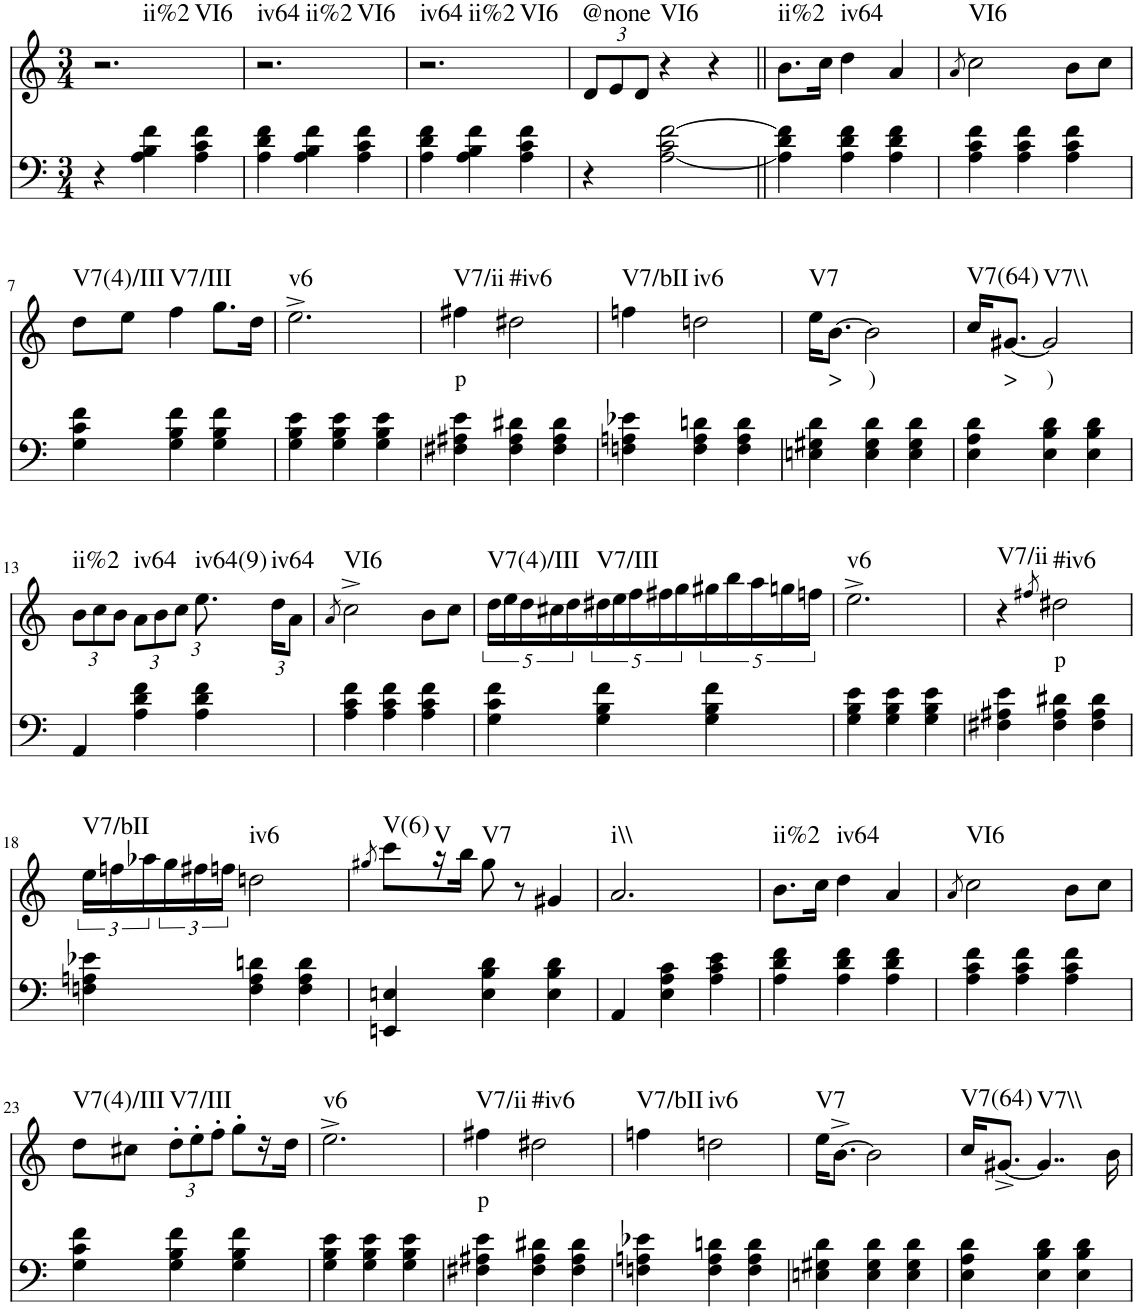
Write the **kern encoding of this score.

**kern	**kern	**text	**harte
*part2	*part1	*part1	*part1
*staff2	*staff1	*staff1	*
*I"Piano	*I"Piano	*	*
*I'Pno	*I'Pno	*	*
*clefF4	*clefG2	*	*
*k[]	*k[]	*	*
*M3/4	*M3/4	*	*
=1	=1	=1	=1
!	!	!	!LO:H:n=1:kt=ii%2
!	!	!	!LO:H:n=2:kt=VI6
4r	2.r	.	N N
4A\ 4B\ 4f\	.	.	.
4A\ 4c\ 4f\	.	.	.
=2	=2	=2	=2
!	!	!	!LO:H:n=1:kt=iv64
!	!	!	!LO:H:n=2:kt=ii%2
!	!	!	!LO:H:n=3:kt=VI6
4A\ 4d\ 4f\	2.r	.	N N N
4A\ 4B\ 4f\	.	.	.
4A\ 4c\ 4f\	.	.	.
=3	=3	=3	=3
!	!	!	!LO:H:n=1:kt=iv64
!	!	!	!LO:H:n=2:kt=ii%2
!	!	!	!LO:H:n=3:kt=VI6
4A\ 4d\ 4f\	2.r	.	N N N
4A\ 4B\ 4f\	.	.	.
4A\ 4c\ 4f\	.	.	.
=4	=4	=4	=4
*	*Xbrackettup	*	*
!	!	!	!LO:H:kt=@none
4r	12d/L	.	N
.	12e/	.	.
.	12d/J	.	.
!	!	!	!LO:H:kt=VI6
[2A\ 2c\ [2f\	4r	.	N
.	4r	.	.
=5||	=5||	=5||	=5||
!	!	!	!LO:H:kt=ii%2
4A\] 4d\ 4f\]	8.b\L	.	N
.	16cc\Jk	.	.
!	!	!	!LO:H:kt=iv64
4A\ 4d\ 4f\	4dd\	.	N
4A\ 4d\ 4f\	4a/	.	.
=6	=6	=6	=6
.	8qa/	.	.
!	!	!	!LO:H:kt=VI6
4A\ 4c\ 4f\	2cc\	.	N
4A\ 4c\ 4f\	.	.	.
4A\ 4c\ 4f\	8b\L	.	.
.	8cc\J	.	.
!!LO:LB:g=z
=7	=7	=7	=7
!	!	!	!LO:H:kt=V7(4)/III
4G\ 4c\ 4f\	8dd\L	.	N
.	8ee\J	.	.
!	!	!	!LO:H:kt=V7/III
4G\ 4B\ 4f\	4ff\	.	N
4G\ 4B\ 4f\	8.gg\L	.	.
.	16dd\Jk	.	.
=8	=8	=8	=8
!	!	!	!LO:H:kt=v6
4G\ 4B\ 4e\	2.ee^\	.	N
4G\ 4B\ 4e\	.	.	.
4G\ 4B\ 4e\	.	.	.
=9	=9	=9	=9
!	!	!LO:LY:b	!LO:H:kt=V7/ii
4F#X\ 4A#X\ 4e\	4ff#X\	p	N
!	!	!	!LO:H:kt=#iv6
4F#\ 4A#\ 4d#X\	2dd#X\	.	N
4F#\ 4A#\ 4d#\	.	.	.
=10	=10	=10	=10
!	!	!	!LO:H:kt=V7/bII
4Fn\ 4An\ 4e-X\	4ffn\	.	N
!	!	!	!LO:H:kt=iv6
4F\ 4A\ 4dn\	2ddn\	.	N
4F\ 4A\ 4d\	.	.	.
=11	=11	=11	=11
!	!	!	!LO:H:kt=V7
4En\ 4G#X\ 4d\	16ee\KL	.	N
!	!	!LO:LY:b	!
.	[8.b\J	>	.
!	!	!LO:LY:b	!
4E\ 4G#\ 4d\	2b\]	)	.
4E\ 4G#\ 4d\	.	.	.
=12	=12	=12	=12
!	!	!	!LO:H:kt=V7(64)
4E\ 4A\ 4d\	16cc/KL	.	N
!	!	!LO:LY:b	!
.	[8.g#X/J	>	.
!	!	!LO:LY:b	!LO:H:kt=V7\\
4E\ 4B\ 4d\	2g#/]	)	N
4E\ 4B\ 4d\	.	.	.
!!LO:LB:g=z
=13	=13	=13	=13
!	!	!	!LO:H:kt=ii%2
4AA/	12b\L	.	N
.	12cc\	.	.
.	12b\J	.	.
!	!	!	!LO:H:kt=iv64
4A\ 4d\ 4f\	12a\L	.	N
.	12b\	.	.
.	12cc\J	.	.
!	!	!	!LO:H:kt=iv64(9)
4A\ 4d\ 4f\	12.ee\	.	N
!	!	!	!LO:H:kt=iv64
.	24dd\KL	.	N
.	12a\J	.	.
=14	=14	=14	=14
.	8qa/	.	.
!	!	!	!LO:H:kt=VI6
4A\ 4c\ 4f\	2cc^\	.	N
4A\ 4c\ 4f\	.	.	.
4A\ 4c\ 4f\	8b\L	.	.
.	8cc\J	.	.
=15	=15	=15	=15
*	*brackettup	*	*
!	!	!	!LO:H:kt=V7(4)/III
4G\ 4c\ 4f\	20dd\LL	.	N
.	20ee\	.	.
.	20dd\	.	.
.	20cc#X\	.	.
.	20dd\	.	.
!	!	!	!LO:H:kt=V7/III
4G\ 4B\ 4f\	20dd#X\	.	N
.	20ee\	.	.
.	20ff\	.	.
.	20ff#X\	.	.
.	20gg\	.	.
4G\ 4B\ 4f\	20gg#X\	.	.
.	20bb\	.	.
.	20aa\	.	.
.	20ggn\	.	.
.	20ffn\JJ	.	.
=16	=16	=16	=16
!	!	!	!LO:H:kt=v6
4G\ 4B\ 4e\	2.ee^\	.	N
4G\ 4B\ 4e\	.	.	.
4G\ 4B\ 4e\	.	.	.
=17	=17	=17	=17
!	!	!	!LO:H:kt=V7/ii
4F#X\ 4A#X\ 4e\	4r	.	N
.	8qff#X/	.	.
!	!	!LO:LY:b	!LO:H:kt=#iv6
4F#\ 4A#\ 4d#X\	2dd#X\	p	N
4F#\ 4A#\ 4d#\	.	.	.
!!LO:LB:g=z
=18	=18	=18	=18
!	!	!	!LO:H:kt=V7/bII
4Fn\ 4An\ 4e-X\	24ee\LL	.	N
.	24ffn\	.	.
.	24aa-X\	.	.
.	24gg\	.	.
.	24ff#X\	.	.
.	24ffn\JJ	.	.
!	!	!	!LO:H:kt=iv6
4F\ 4A\ 4dn\	2ddn\	.	N
4F\ 4A\ 4d\	.	.	.
=19	=19	=19	=19
.	8qgg#X/	.	.
!	!	!	!LO:H:kt=V(6)
4EEn/ 4En/	8ccc\L	.	N
!	!	!	!LO:H:kt=V
.	16r	.	N
.	16bb\JJ	.	.
!	!	!	!LO:H:kt=V7
4E\ 4B\ 4d\	8gg#\	.	N
.	8r	.	.
4E\ 4B\ 4d\	4g#X/	.	.
=20	=20	=20	=20
!	!	!	!LO:H:kt=i\\
4AA/	2.a/	.	N
4E\ 4A\ 4c\	.	.	.
4A\ 4c\ 4e\	.	.	.
=21	=21	=21	=21
!	!	!	!LO:H:kt=ii%2
4A\ 4d\ 4f\	8.b\L	.	N
.	16cc\Jk	.	.
!	!	!	!LO:H:kt=iv64
4A\ 4d\ 4f\	4dd\	.	N
4A\ 4d\ 4f\	4a/	.	.
=22	=22	=22	=22
.	8qa/	.	.
!	!	!	!LO:H:kt=VI6
4A\ 4c\ 4f\	2cc\	.	N
4A\ 4c\ 4f\	.	.	.
4A\ 4c\ 4f\	8b\L	.	.
.	8cc\J	.	.
!!LO:LB:g=z
=23	=23	=23	=23
!	!	!	!LO:H:kt=V7(4)/III
4G\ 4c\ 4f\	8dd\L	.	N
.	8cc#X\J	.	.
*	*Xbrackettup	*	*
!	!	!	!LO:H:kt=V7/III
4G\ 4B\ 4f\	12dd'\L	.	N
.	12ee'\	.	.
.	12ff'\J	.	.
4G\ 4B\ 4f\	8gg'\L	.	.
.	16r	.	.
.	16dd\JJ	.	.
=24	=24	=24	=24
!	!	!	!LO:H:kt=v6
4G\ 4B\ 4e\	2.ee^\	.	N
4G\ 4B\ 4e\	.	.	.
4G\ 4B\ 4e\	.	.	.
=25	=25	=25	=25
!	!	!LO:LY:b	!LO:H:kt=V7/ii
4F#X\ 4A#X\ 4e\	4ff#X\	p	N
!	!	!	!LO:H:kt=#iv6
4F#\ 4A#\ 4d#X\	2dd#X\	.	N
4F#\ 4A#\ 4d#\	.	.	.
=26	=26	=26	=26
!	!	!	!LO:H:kt=V7/bII
4Fn\ 4An\ 4e-X\	4ffn\	.	N
!	!	!	!LO:H:kt=iv6
4F\ 4A\ 4dn\	2ddn\	.	N
4F\ 4A\ 4d\	.	.	.
=27	=27	=27	=27
!	!	!	!LO:H:kt=V7
4En\ 4G#X\ 4d\	16ee\KL	.	N
.	[8.b^\J	.	.
4E\ 4G#\ 4d\	2b\]	.	.
4E\ 4G#\ 4d\	.	.	.
=28	=28	=28	=28
!	!	!	!LO:H:kt=V7(64)
4E\ 4A\ 4d\	16cc/KL	.	N
.	[8.g#X^/J	.	.
!	!	!	!LO:H:kt=V7\\
4E\ 4B\ 4d\	4..g#/]	.	N
4E\ 4B\ 4d\	.	.	.
.	16b\	.	.
=	=	=	=
*-	*-	*-	*-
